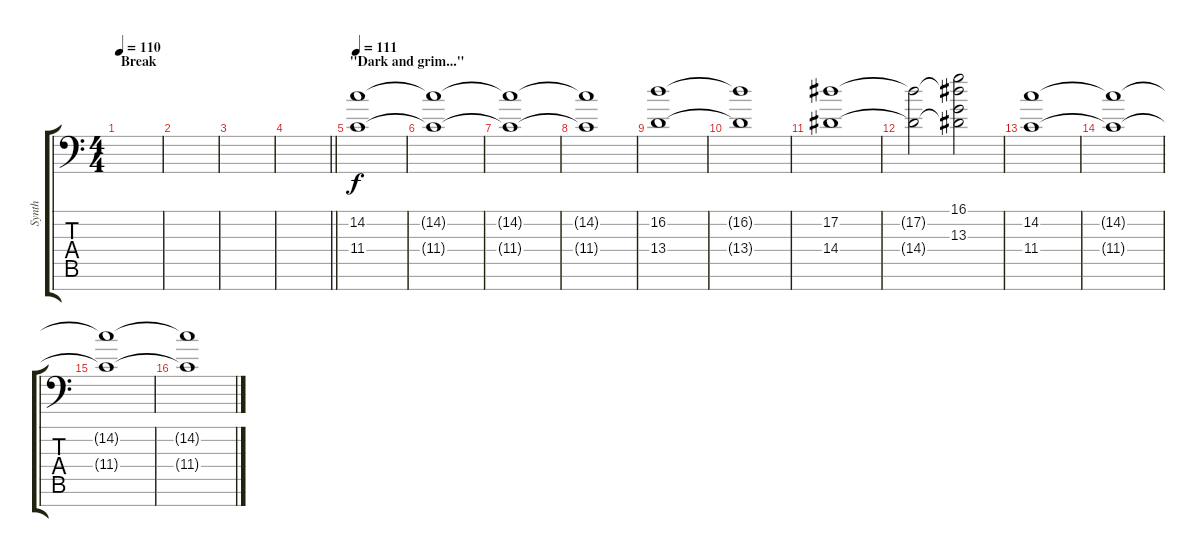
\track ("Synth" "Synth") {instrument fx4atmosphere}
\staff {score tabs}
\tuning (Eb4 Bb3 Gb3 Db3 Ab2 Eb2 Ab1) {hide}
\ts (4 4)
\section ("" "Break")
\tempo 110
\clef f4
\ks c
|
|
|
\barLineRight lightlight
|
\section ("" "\"Dark and grim...\"")
\tempo 111
(14.2 11.4).1{volume 13 balance 8} |
(14.2{t} 11.4{t}).1 |
(14.2{t} 11.4{t}).1 |
(14.2{t} 11.4{t}).1 |
(16.2 13.4).1 |
(16.2{t} 13.4{t}).1 |
(17.2 14.4).1 |
(17.2{t} 14.4{t}).2 (16.1 17.2{t} 13.3 14.4{t}).2 |
(14.2 11.4).1 |
(14.2{t} 11.4{t}).1 |
(14.2{t} 11.4{t}).1 |
(14.2{t} 11.4{t}).1
